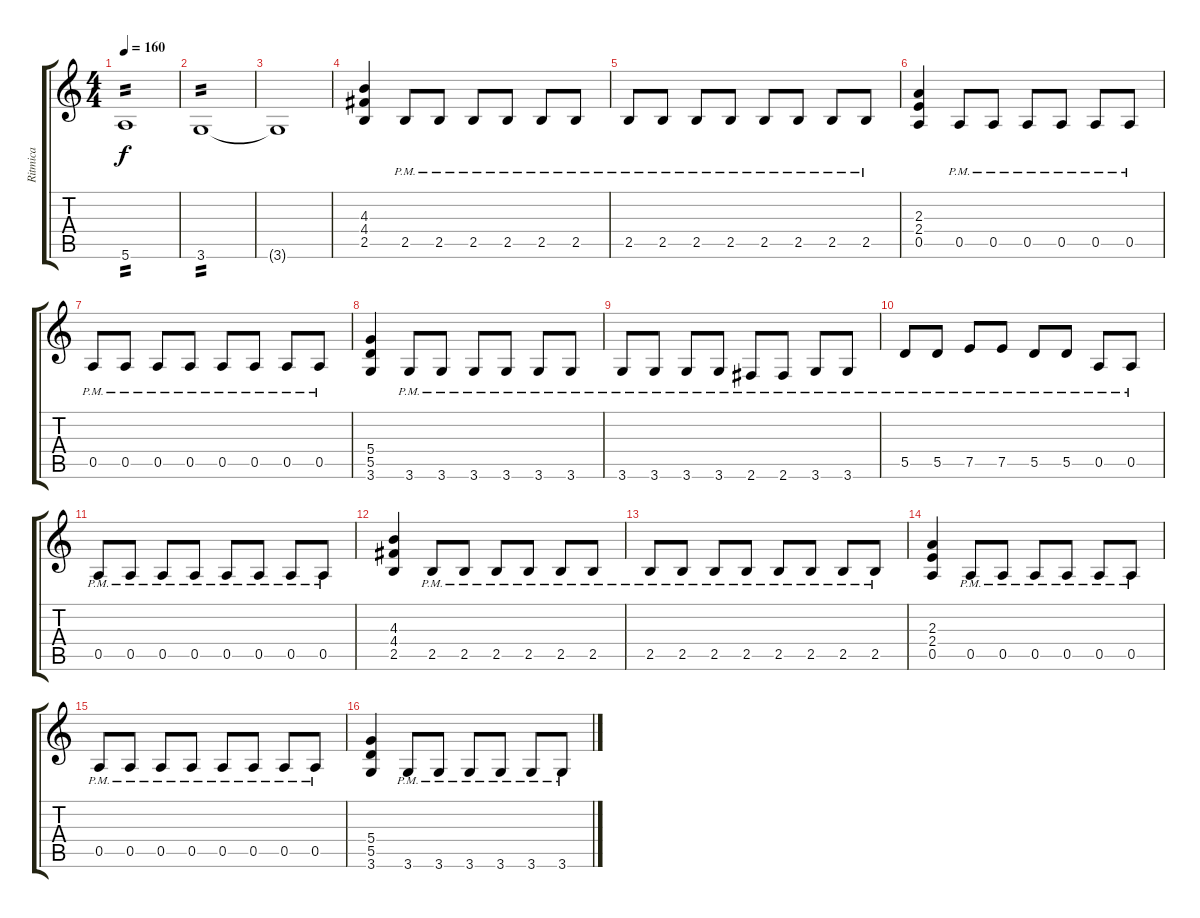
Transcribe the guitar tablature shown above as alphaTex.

\track ("Ritmica" "Ritmica") {instrument overdrivenguitar}
\staff {score tabs}
\tuning (E4 B3 G3 D3 A2 E2) {hide}
\ts (4 4)
\tempo 160
\clef g2
\ks c
5.6.1{tp 2 dy f} |
3.6.1{tp 2} |
3.6{t}.1 |
(4.3 4.4 2.5).4 2.5{pm}.8 2.5{pm}.8 2.5{pm}.8 2.5{pm}.8 2.5{pm}.8 2.5{pm}.8 |
2.5{pm}.8 2.5{pm}.8 2.5{pm}.8 2.5{pm}.8 2.5{pm}.8 2.5{pm}.8 2.5{pm}.8 2.5{pm}.8 |
(2.3 2.4 0.5).4 0.5{pm}.8 0.5{pm}.8 0.5{pm}.8 0.5{pm}.8 0.5{pm}.8 0.5{pm}.8 |
0.5{pm}.8 0.5{pm}.8 0.5{pm}.8 0.5{pm}.8 0.5{pm}.8 0.5{pm}.8 0.5{pm}.8 0.5{pm}.8 |
(5.4 5.5 3.6).4 3.6{pm}.8 3.6{pm}.8 3.6{pm}.8 3.6{pm}.8 3.6{pm}.8 3.6{pm}.8 |
3.6{pm}.8 3.6{pm}.8 3.6{pm}.8 3.6{pm}.8 2.6{pm}.8 2.6{pm}.8 3.6{pm}.8 3.6{pm}.8 |
5.5{pm}.8 5.5{pm}.8 7.5{pm}.8 7.5{pm}.8 5.5{pm}.8 5.5{pm}.8 0.5{pm}.8 0.5{pm}.8 |
0.5{pm}.8 0.5{pm}.8 0.5{pm}.8 0.5{pm}.8 0.5{pm}.8 0.5{pm}.8 0.5{pm}.8 0.5{pm}.8 |
(4.3 4.4 2.5).4 2.5{pm}.8 2.5{pm}.8 2.5{pm}.8 2.5{pm}.8 2.5{pm}.8 2.5{pm}.8 |
2.5{pm}.8 2.5{pm}.8 2.5{pm}.8 2.5{pm}.8 2.5{pm}.8 2.5{pm}.8 2.5{pm}.8 2.5{pm}.8 |
(2.3 2.4 0.5).4 0.5{pm}.8 0.5{pm}.8 0.5{pm}.8 0.5{pm}.8 0.5{pm}.8 0.5{pm}.8 |
0.5{pm}.8 0.5{pm}.8 0.5{pm}.8 0.5{pm}.8 0.5{pm}.8 0.5{pm}.8 0.5{pm}.8 0.5{pm}.8 |
(5.4 5.5 3.6).4 3.6{pm}.8 3.6{pm}.8 3.6{pm}.8 3.6{pm}.8 3.6{pm}.8 3.6{pm}.8
